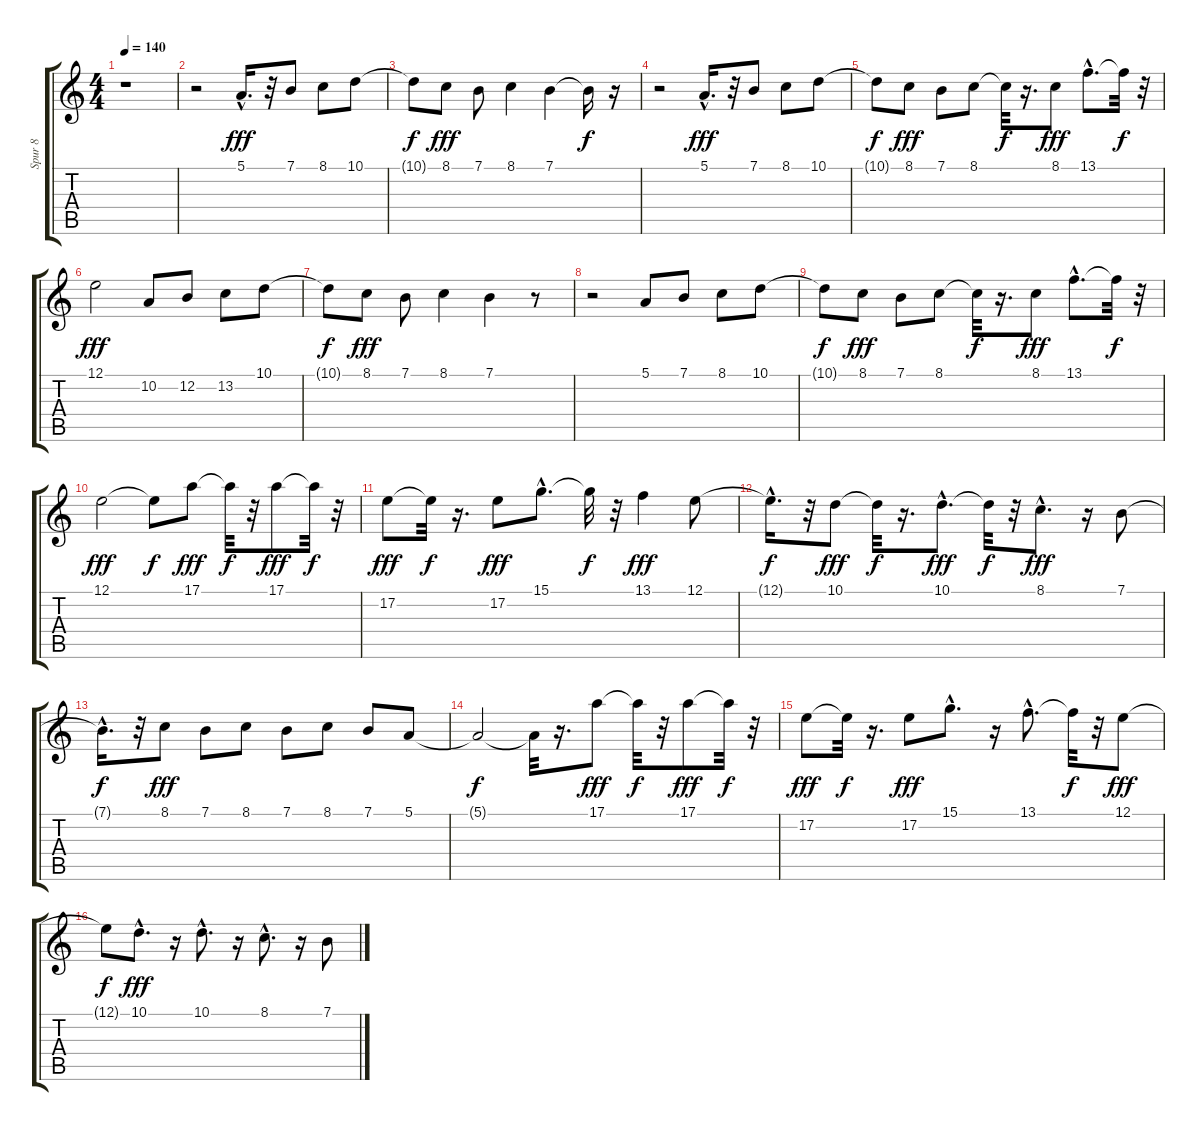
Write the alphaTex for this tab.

\track ("Spur 8" "Spur 8") {instrument acousticgrandpiano}
\staff {score tabs}
\tuning (E4 B3 G3 D3 A2 E2) {hide}
\ts (4 4)
\tempo 140
\clef g2
\ks c
r.1{dy fff} |
r.2 5.1{hac}.16{d} r.32 7.1.8 8.1.8 10.1.8 |
10.1{t}.8{dy f} 8.1.8{dy fff} 7.1.8 8.1.4 7.1.4 7.1{t}.16{dy f} r.16 |
r.2 5.1{hac}.16{d dy fff} r.32 7.1.8 8.1.8 10.1.8 |
10.1{t}.8{dy f} 8.1.8{dy fff} 7.1.8 8.1.8 8.1{t}.32{dy f} r.16{d} 8.1.8{dy fff} 13.1{hac}.8{d} 13.1{t}.32{dy f} r.32 |
12.1.2{dy fff} 10.2.8 12.2.8 13.2.8 10.1.8 |
10.1{t}.8{dy f} 8.1.8{dy fff} 7.1.8 8.1.4 7.1.4 r.8 |
r.2 5.1.8 7.1.8 8.1.8 10.1.8 |
10.1{t}.8{dy f} 8.1.8{dy fff} 7.1.8 8.1.8 8.1{t}.32{dy f} r.16{d} 8.1.8{dy fff} 13.1{hac}.8{d} 13.1{t}.32{dy f} r.32 |
12.1.2{dy fff} 12.1{t}.8{dy f} 17.1.8{dy fff} 17.1{t}.32{dy f} r.32 17.1.8{dy fff} 17.1{t}.32{dy f} r.32 |
17.2.8{dy fff} 17.2{t}.32{dy f} r.16{d} 17.2.8{dy fff} 15.1{hac}.8{d} 15.1{t}.32{dy f} r.32 13.1.4{dy fff} 12.1.8 |
12.1{hac t}.16{d dy f} r.32 10.1.8{dy fff} 10.1{t}.32{dy f} r.16{d} 10.1{hac}.8{d dy fff} 10.1{t}.32{dy f} r.32 8.1{hac}.8{d dy fff} r.16 7.1.8 |
7.1{hac t}.16{d dy f} r.32 8.1.8{dy fff} 7.1.8 8.1.8 7.1.8 8.1.8 7.1.8 5.1.8 |
5.1{t}.2{dy f} 5.1{t}.32 r.16{d} 17.1.8{dy fff} 17.1{t}.32{dy f} r.32 17.1.8{dy fff} 17.1{t}.32{dy f} r.32 |
17.2.8{dy fff} 17.2{t}.32{dy f} r.16{d} 17.2.8{dy fff} 15.1{hac}.8{d} r.16 13.1{hac}.8{d} 13.1{t}.32{dy f} r.32 12.1.8{dy fff} |
12.1{t}.8{dy f} 10.1{hac}.8{d dy fff} r.16 10.1{hac}.8{d} r.16 8.1{hac}.8{d} r.16 7.1.8
